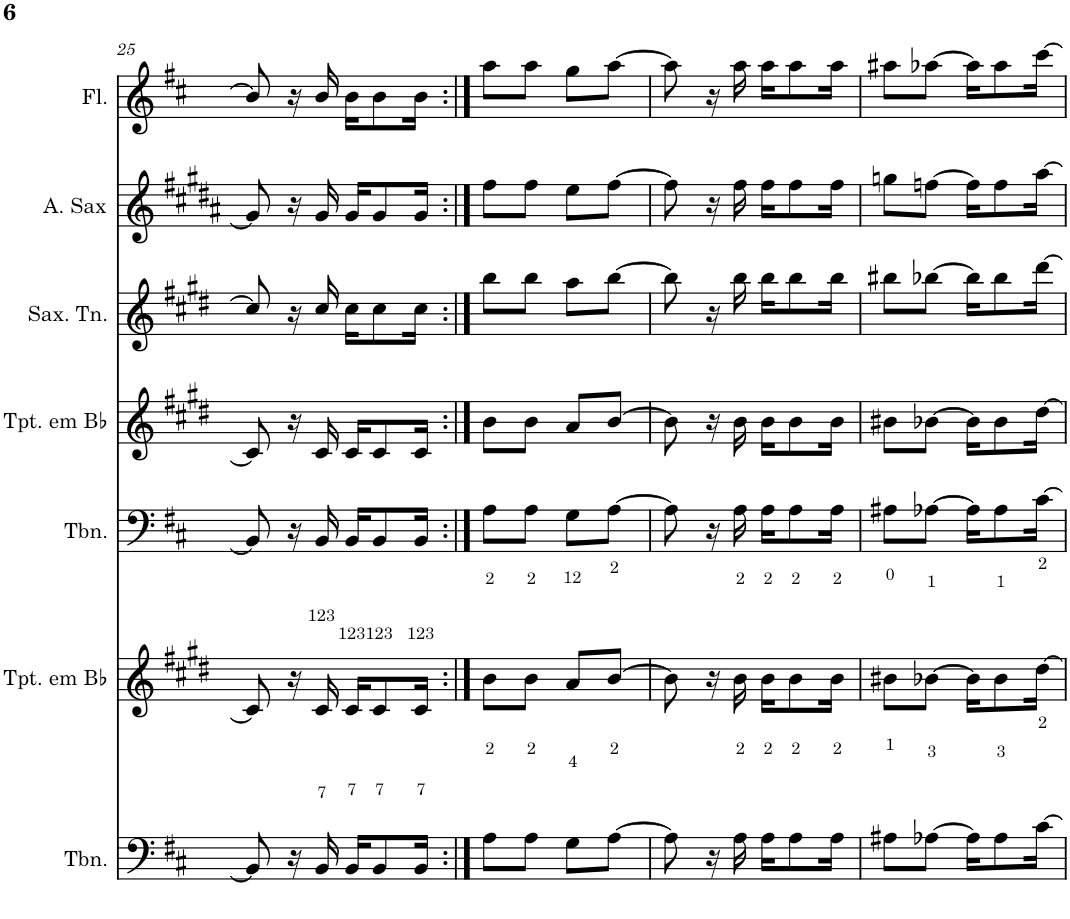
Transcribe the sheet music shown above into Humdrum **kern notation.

**kern	**kern	**kern	**kern	**kern	**kern	**kern
*part7	*part6	*part5	*part4	*part3	*part2	*part1
*staff7	*staff6	*staff5	*staff4	*staff3	*staff2	*staff1
*I"Trombone	*I"Trompete em Bb	*I"Trombone	*I"Trompete em Bb	*I"Saxofone Tenor	*I"Saxofone Alto	*I"Flauta Transversal
*I'Tbn.	*I'Tpt. em Bb	*I'Tbn.	*I'Tpt. em Bb	*I'Sax. Tn.	*	*I'Fl.
!!LO:PB:g=z
*clefF4	*clefG2	*clefF4	*clefG2	*clefG2	*clefG2	*clefG2
*	*Trd1c2	*	*Trd1c2	*Trd8c14	*Trd5c9	*
*k[f#c#]	*k[f#c#g#d#]	*k[f#c#]	*k[f#c#g#d#]	*k[f#c#g#d#]	*k[f#c#g#d#a#]	*k[f#c#]
*D:	*E:	*D:	*E:	*E:	*B:	*D:
*M2/4	*M2/4	*M2/4	*M2/4	*M2/4	*M2/4	*M2/4
=25	=25	=25	=25	=25	=25	=25
8BB/]	8c#/]	8BB/]	8c#/]	8cc#/]	8g#/]	8b/]
16r	16r	16r	16r	16r	16r	16r
16BB/	16c#/	16BB/	16c#/	16cc#/	16g#/	16b/
16BB/KL	16c#/KL	16BB/KL	16c#/KL	16cc#\KL	16g#/KL	16b\KL
8BB/	8c#/	8BB/	8c#/	8cc#\	8g#/	8b\
16BB/Jk	16c#/Jk	16BB/Jk	16c#/Jk	16cc#\Jk	16g#/Jk	16b\Jk
=26:|!	=26:|!	=26:|!	=26:|!	=26:|!	=26:|!	=26:|!
8A\L	8b\L	8A\L	8b\L	8bb\L	8ff#\L	8aa\L
8A\J	8b\J	8A\J	8b\J	8bb\J	8ff#\J	8aa\J
8G\L	8a/L	8G\L	8a/L	8aa\L	8ee\L	8gg\L
[8A\J	[8b/J	[8A\J	[8b/J	[8bb\J	[8ff#\J	[8aa\J
=27	=27	=27	=27	=27	=27	=27
8A\]	8b\]	8A\]	8b\]	8bb\]	8ff#\]	8aa\]
16r	16r	16r	16r	16r	16r	16r
16A\	16b\	16A\	16b\	16bb\	16ff#\	16aa\
16A\KL	16b\KL	16A\KL	16b\KL	16bb\KL	16ff#\KL	16aa\KL
8A\	8b\	8A\	8b\	8bb\	8ff#\	8aa\
16A\Jk	16b\Jk	16A\Jk	16b\Jk	16bb\Jk	16ff#\Jk	16aa\Jk
=28	=28	=28	=28	=28	=28	=28
8A#X\L	8b#X\L	8A#X\L	8b#X\L	8bb#X\L	8ggn\L	8aa#X\L
[8A-X\J	[8b-X\J	[8A-X\J	[8b-X\J	[8bb-X\J	[8ffn\J	[8aa-X\J
16A-\KL]	16b-\KL]	16A-\KL]	16b-\KL]	16bb-\KL]	16ff\KL]	16aa-\KL]
8A-\	8b-\	8A-\	8b-\	8bb-\	8ff\	8aa-\
[16c#\Jk	[16dd#\Jk	[16c#\Jk	[16dd#\Jk	[16ddd#\Jk	[16aa#\Jk	[16ccc#\Jk
=	=	=	=	=	=	=
*-	*-	*-	*-	*-	*-	*-
